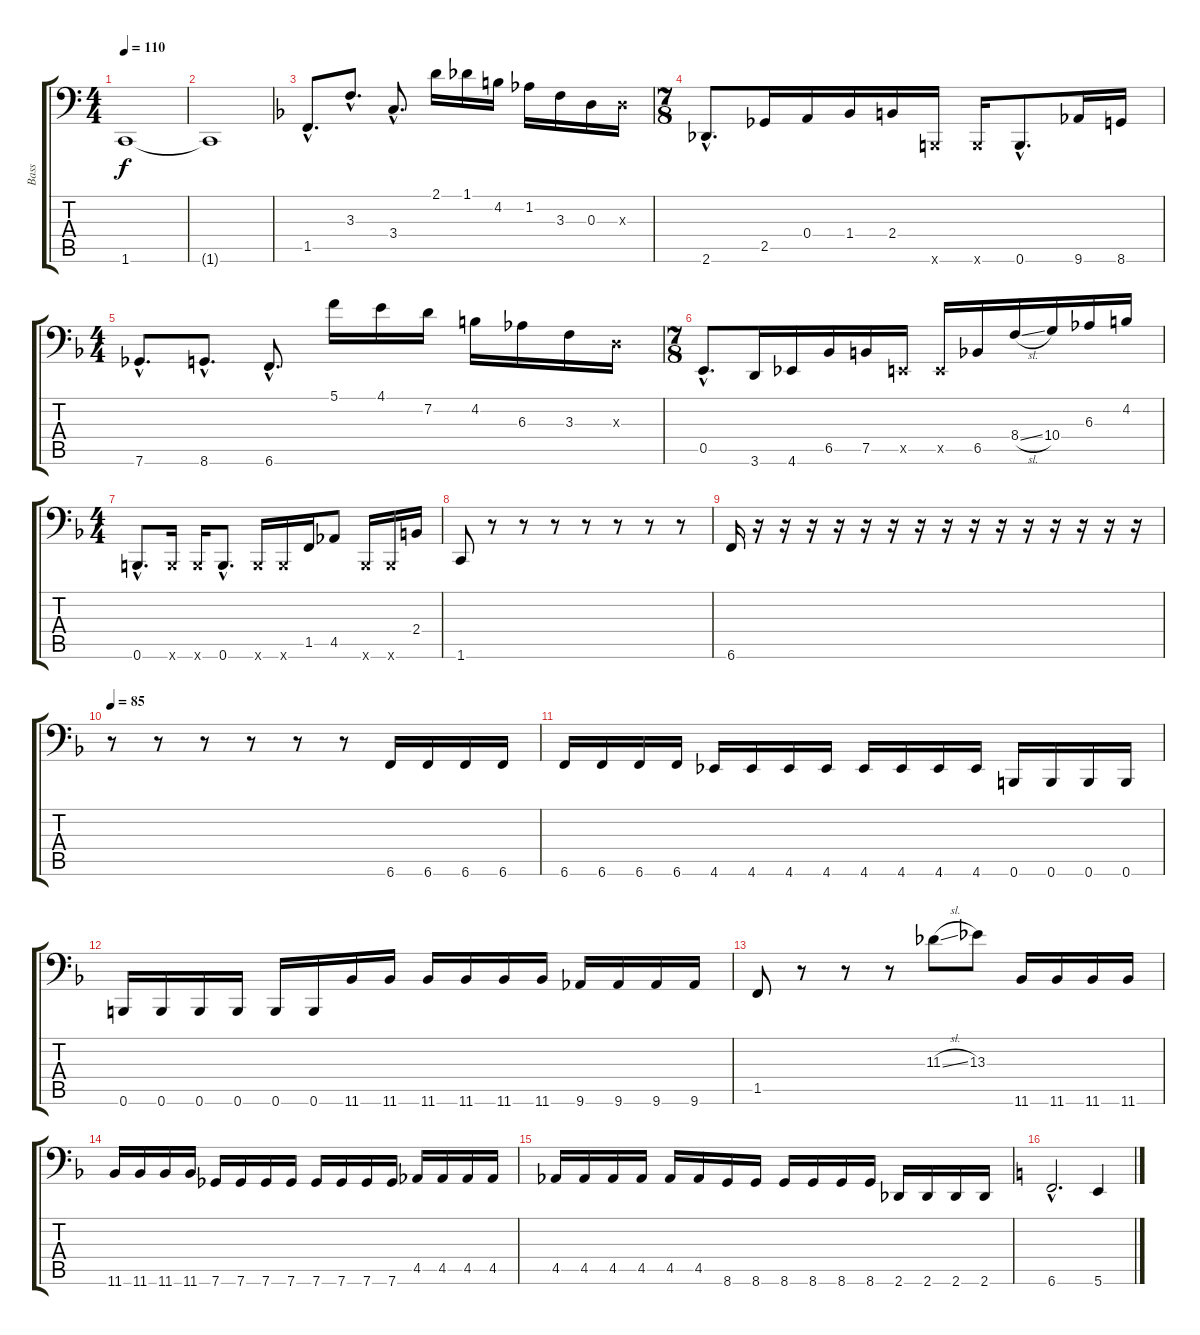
\track ("Bass" "Bass") {instrument electricbassfinger}
\staff {score tabs}
\tuning (C3 G2 D2 A1 E1 B0) {hide}
\ts (4 4)
\tempo 110
\clef f4
\ks c
1.6.1{dy f} |
1.6{t}.1 |
\ks dminor
1.5{hac}.8{d} 3.3{hac}.8{d} 3.4{hac}.8{d} 2.1.16 1.1.16 4.2.16 1.2.16 3.3.16 0.3.16 0.3{x}.16 |
\ts (7 8)
2.6{hac}.8{d} 2.5.16 0.4.16 1.4.16 2.4.16 0.6{x}.16 0.6{x}.16 0.6{hac}.8{d} 9.6.16 8.6.16 |
\ts (4 4)
7.6{hac}.8{d} 8.6{hac}.8{d} 6.6{hac}.8{d} 5.1.16 4.1.16 7.2.16 4.2.16 6.3.16 3.3.16 0.3{x}.16 |
\ts (7 8)
0.5{hac}.8{d} 3.6.16 4.6.16 6.5.16 7.5.16 0.5{x}.16 0.5{x}.16 6.5.16 8.4{sl}.16 10.4.16 6.3.16 4.2.16 |
\ts (4 4)
0.6{hac}.8{d instrument slapbass1} 0.6{x}.16 0.6{x}.16 0.6{hac}.8{d} 0.6{x}.16 0.6{x}.16 1.5.16 4.5.8 0.6{x}.16 0.6{x}.16 2.4.16 |
1.6.8 r.8 r.8 r.8 r.8 r.8 r.8 r.8 |
6.6.16 r.16 r.16 r.16 r.16 r.16 r.16 r.16 r.16 r.16 r.16 r.16 r.16 r.16 r.16 r.16 |
\tempo 85
r.8{instrument electricbassfinger} r.8 r.8 r.8 r.8 r.8 6.6.16 6.6.16 6.6.16 6.6.16 |
6.6.16 6.6.16 6.6.16 6.6.16 4.6.16 4.6.16 4.6.16 4.6.16 4.6.16 4.6.16 4.6.16 4.6.16 0.6.16 0.6.16 0.6.16 0.6.16 |
0.6.16 0.6.16 0.6.16 0.6.16 0.6.16 0.6.16 11.6.16 11.6.16 11.6.16 11.6.16 11.6.16 11.6.16 9.6.16 9.6.16 9.6.16 9.6.16 |
1.5.8 r.8 r.8 r.8 11.3{sl}.8 13.3.8 11.6.16 11.6.16 11.6.16 11.6.16 |
11.6.16 11.6.16 11.6.16 11.6.16 7.6.16 7.6.16 7.6.16 7.6.16 7.6.16 7.6.16 7.6.16 7.6.16 4.5.16 4.5.16 4.5.16 4.5.16 |
4.5.16 4.5.16 4.5.16 4.5.16 4.5.16 4.5.16 8.6.16 8.6.16 8.6.16 8.6.16 8.6.16 8.6.16 2.6.16 2.6.16 2.6.16 2.6.16 |
\ks c
6.6{hac}.2{d} 5.6.4
